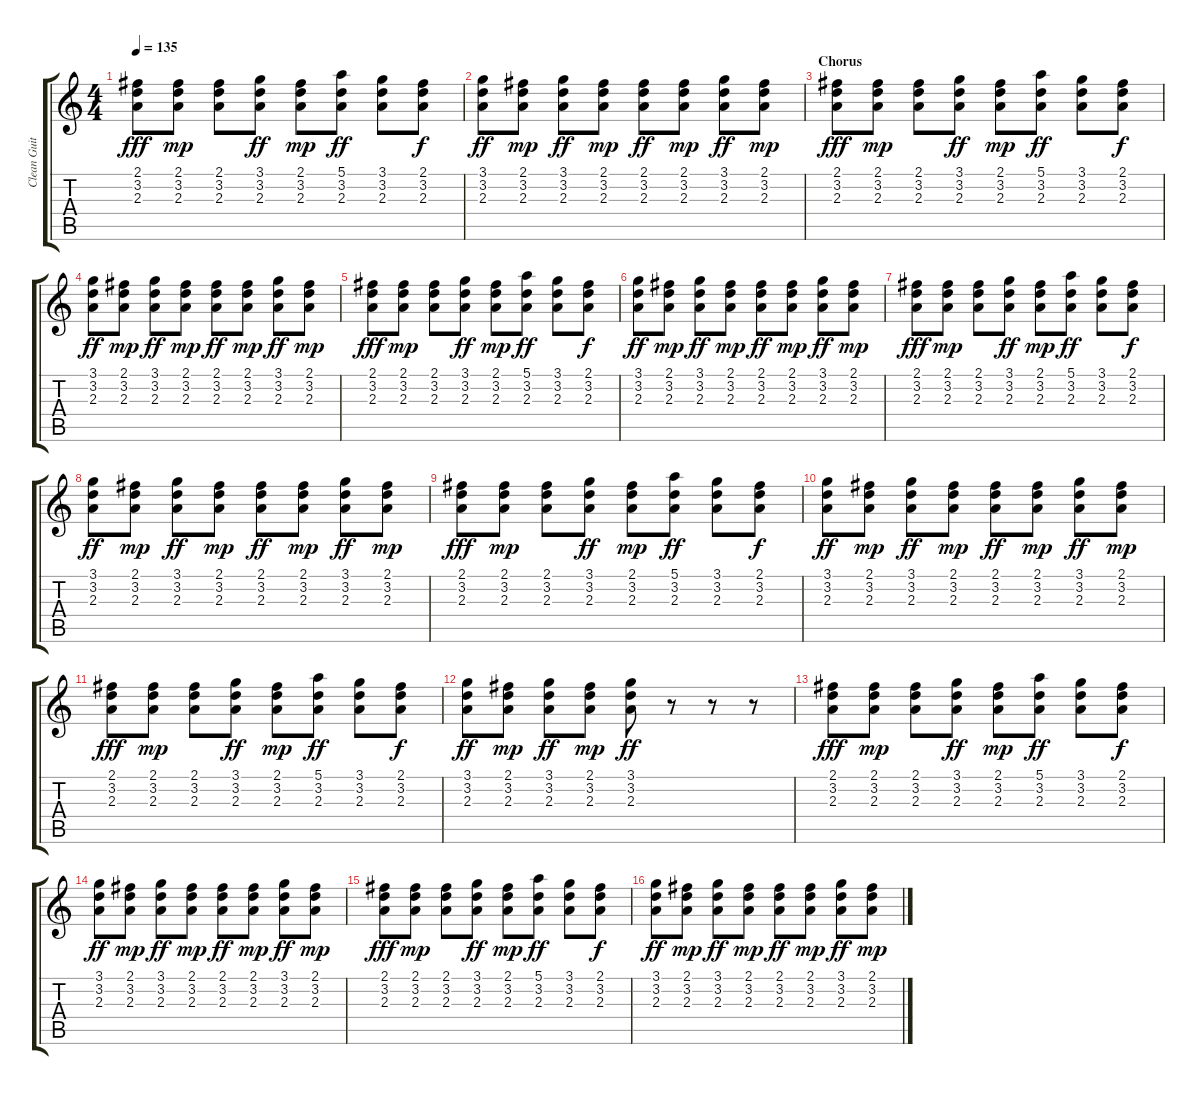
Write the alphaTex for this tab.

\track ("Clean Guitar " "Clean Guit") {instrument electricguitarclean}
\staff {score tabs}
\tuning (E4 B3 G3 D3 A2 E2) {hide}
\ts (4 4)
\tempo 135
\clef g2
\ks c
(2.1 3.2 2.3).8{dy fff} (2.1 3.2 2.3).8{dy mp} (2.1 3.2 2.3).8 (3.1 3.2 2.3).8{dy ff} (2.1 3.2 2.3).8{dy mp} (5.1 3.2 2.3).8{dy ff} (3.1 3.2 2.3).8 (2.1 3.2 2.3).8{dy f} |
(3.1 3.2 2.3).8{dy ff} (2.1 3.2 2.3).8{dy mp} (3.1 3.2 2.3).8{dy ff} (2.1 3.2 2.3).8{dy mp} (2.1 3.2 2.3).8{dy ff} (2.1 3.2 2.3).8{dy mp} (3.1 3.2 2.3).8{dy ff} (2.1 3.2 2.3).8{dy mp} |
\section ("" "Chorus")
(2.1 3.2 2.3).8{dy fff} (2.1 3.2 2.3).8{dy mp} (2.1 3.2 2.3).8 (3.1 3.2 2.3).8{dy ff} (2.1 3.2 2.3).8{dy mp} (5.1 3.2 2.3).8{dy ff} (3.1 3.2 2.3).8 (2.1 3.2 2.3).8{dy f} |
(3.1 3.2 2.3).8{dy ff} (2.1 3.2 2.3).8{dy mp} (3.1 3.2 2.3).8{dy ff} (2.1 3.2 2.3).8{dy mp} (2.1 3.2 2.3).8{dy ff} (2.1 3.2 2.3).8{dy mp} (3.1 3.2 2.3).8{dy ff} (2.1 3.2 2.3).8{dy mp} |
(2.1 3.2 2.3).8{dy fff} (2.1 3.2 2.3).8{dy mp} (2.1 3.2 2.3).8 (3.1 3.2 2.3).8{dy ff} (2.1 3.2 2.3).8{dy mp} (5.1 3.2 2.3).8{dy ff} (3.1 3.2 2.3).8 (2.1 3.2 2.3).8{dy f} |
(3.1 3.2 2.3).8{dy ff} (2.1 3.2 2.3).8{dy mp} (3.1 3.2 2.3).8{dy ff} (2.1 3.2 2.3).8{dy mp} (2.1 3.2 2.3).8{dy ff} (2.1 3.2 2.3).8{dy mp} (3.1 3.2 2.3).8{dy ff} (2.1 3.2 2.3).8{dy mp} |
(2.1 3.2 2.3).8{dy fff} (2.1 3.2 2.3).8{dy mp} (2.1 3.2 2.3).8 (3.1 3.2 2.3).8{dy ff} (2.1 3.2 2.3).8{dy mp} (5.1 3.2 2.3).8{dy ff} (3.1 3.2 2.3).8 (2.1 3.2 2.3).8{dy f} |
(3.1 3.2 2.3).8{dy ff} (2.1 3.2 2.3).8{dy mp} (3.1 3.2 2.3).8{dy ff} (2.1 3.2 2.3).8{dy mp} (2.1 3.2 2.3).8{dy ff} (2.1 3.2 2.3).8{dy mp} (3.1 3.2 2.3).8{dy ff} (2.1 3.2 2.3).8{dy mp} |
(2.1 3.2 2.3).8{dy fff} (2.1 3.2 2.3).8{dy mp} (2.1 3.2 2.3).8 (3.1 3.2 2.3).8{dy ff} (2.1 3.2 2.3).8{dy mp} (5.1 3.2 2.3).8{dy ff} (3.1 3.2 2.3).8 (2.1 3.2 2.3).8{dy f} |
(3.1 3.2 2.3).8{dy ff} (2.1 3.2 2.3).8{dy mp} (3.1 3.2 2.3).8{dy ff} (2.1 3.2 2.3).8{dy mp} (2.1 3.2 2.3).8{dy ff} (2.1 3.2 2.3).8{dy mp} (3.1 3.2 2.3).8{dy ff} (2.1 3.2 2.3).8{dy mp} |
(2.1 3.2 2.3).8{dy fff} (2.1 3.2 2.3).8{dy mp} (2.1 3.2 2.3).8 (3.1 3.2 2.3).8{dy ff} (2.1 3.2 2.3).8{dy mp} (5.1 3.2 2.3).8{dy ff} (3.1 3.2 2.3).8 (2.1 3.2 2.3).8{dy f} |
(3.1 3.2 2.3).8{dy ff} (2.1 3.2 2.3).8{dy mp} (3.1 3.2 2.3).8{dy ff} (2.1 3.2 2.3).8{dy mp} (3.1 3.2 2.3).8{dy ff} r.8 r.8 r.8 |
(2.1 3.2 2.3).8{dy fff} (2.1 3.2 2.3).8{dy mp} (2.1 3.2 2.3).8 (3.1 3.2 2.3).8{dy ff} (2.1 3.2 2.3).8{dy mp} (5.1 3.2 2.3).8{dy ff} (3.1 3.2 2.3).8 (2.1 3.2 2.3).8{dy f} |
(3.1 3.2 2.3).8{dy ff} (2.1 3.2 2.3).8{dy mp} (3.1 3.2 2.3).8{dy ff} (2.1 3.2 2.3).8{dy mp} (2.1 3.2 2.3).8{dy ff} (2.1 3.2 2.3).8{dy mp} (3.1 3.2 2.3).8{dy ff} (2.1 3.2 2.3).8{dy mp} |
(2.1 3.2 2.3).8{dy fff} (2.1 3.2 2.3).8{dy mp} (2.1 3.2 2.3).8 (3.1 3.2 2.3).8{dy ff} (2.1 3.2 2.3).8{dy mp} (5.1 3.2 2.3).8{dy ff} (3.1 3.2 2.3).8 (2.1 3.2 2.3).8{dy f} |
(3.1 3.2 2.3).8{dy ff} (2.1 3.2 2.3).8{dy mp} (3.1 3.2 2.3).8{dy ff} (2.1 3.2 2.3).8{dy mp} (2.1 3.2 2.3).8{dy ff} (2.1 3.2 2.3).8{dy mp} (3.1 3.2 2.3).8{dy ff} (2.1 3.2 2.3).8{dy mp}
